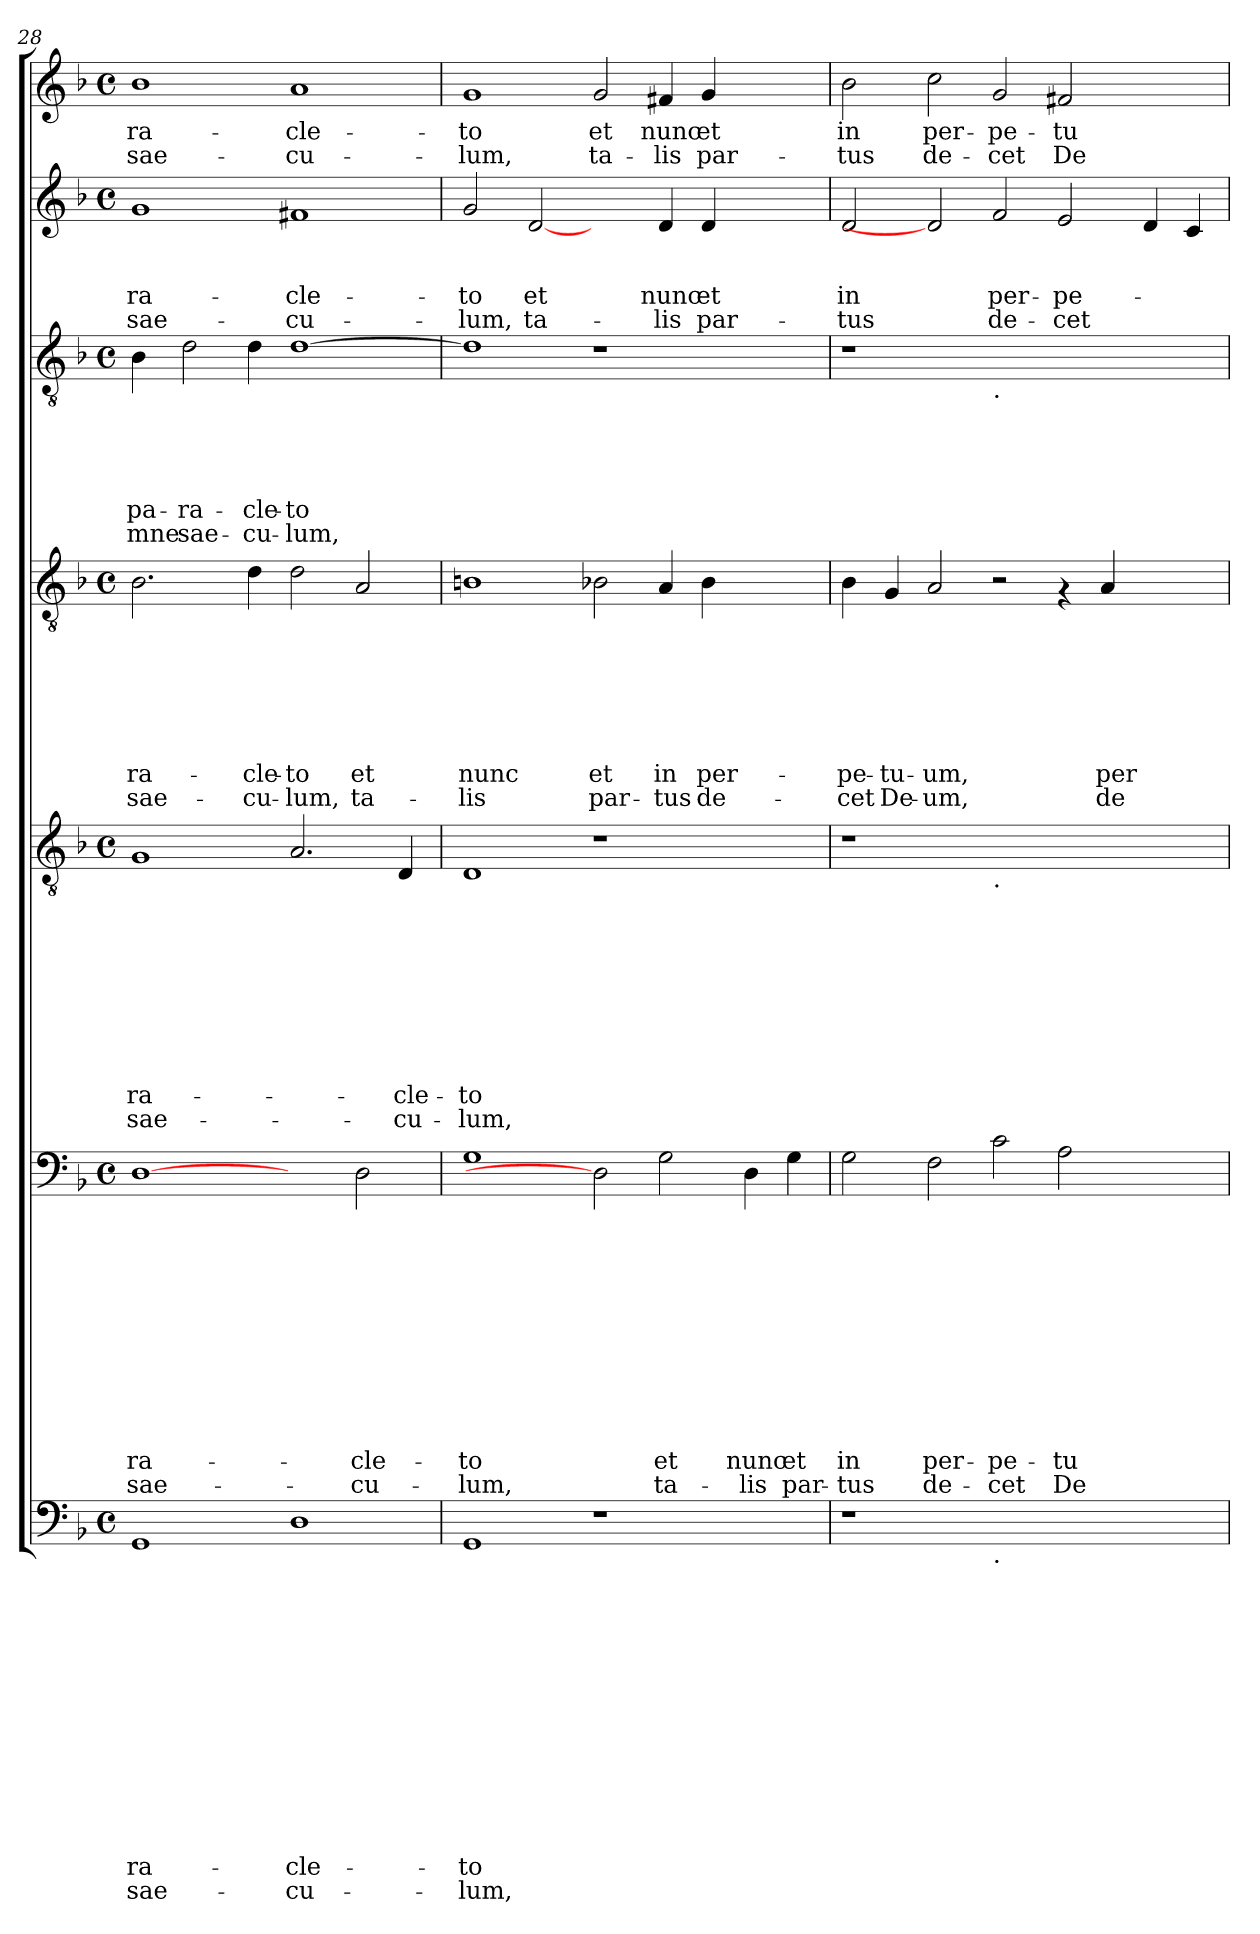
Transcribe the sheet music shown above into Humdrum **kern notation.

**kern	**text	**text	**text	**text	**text	**text	**text	**text	**text	**text	**text	**text	**text	**text	**kern	**text	**text	**text	**text	**text	**text	**text	**text	**text	**text	**text	**text	**kern	**text	**text	**text	**text	**text	**text	**text	**text	**text	**text	**kern	**text	**text	**text	**text	**text	**text	**text	**text	**kern	**text	**text	**text	**text	**text	**text	**kern	**text	**text	**text	**text	**kern	**text	**text
*part7	*part7	*part7	*part7	*part7	*part7	*part7	*part7	*part7	*part7	*part7	*part7	*part7	*part7	*part7	*part6	*part6	*part6	*part6	*part6	*part6	*part6	*part6	*part6	*part6	*part6	*part6	*part6	*part5	*part5	*part5	*part5	*part5	*part5	*part5	*part5	*part5	*part5	*part5	*part4	*part4	*part4	*part4	*part4	*part4	*part4	*part4	*part4	*part3	*part3	*part3	*part3	*part3	*part3	*part3	*part2	*part2	*part2	*part2	*part2	*part1	*part1	*part1
*staff7	*staff7	*staff7	*staff7	*staff7	*staff7	*staff7	*staff7	*staff7	*staff7	*staff7	*staff7	*staff7	*staff7	*staff7	*staff6	*staff6	*staff6	*staff6	*staff6	*staff6	*staff6	*staff6	*staff6	*staff6	*staff6	*staff6	*staff6	*staff5	*staff5	*staff5	*staff5	*staff5	*staff5	*staff5	*staff5	*staff5	*staff5	*staff5	*staff4	*staff4	*staff4	*staff4	*staff4	*staff4	*staff4	*staff4	*staff4	*staff3	*staff3	*staff3	*staff3	*staff3	*staff3	*staff3	*staff2	*staff2	*staff2	*staff2	*staff2	*staff1	*staff1	*staff1
*clefF4	*	*	*	*	*	*	*	*	*	*	*	*	*	*	*clefF4	*	*	*	*	*	*	*	*	*	*	*	*	*clefGv2	*	*	*	*	*	*	*	*	*	*	*clefGv2	*	*	*	*	*	*	*	*	*clefGv2	*	*	*	*	*	*	*clefG2	*	*	*	*	*clefG2	*	*
*k[b-]	*	*	*	*	*	*	*	*	*	*	*	*	*	*	*k[b-]	*	*	*	*	*	*	*	*	*	*	*	*	*k[b-]	*	*	*	*	*	*	*	*	*	*	*k[b-]	*	*	*	*	*	*	*	*	*k[b-]	*	*	*	*	*	*	*k[b-]	*	*	*	*	*k[b-]	*	*
*F:	*	*	*	*	*	*	*	*	*	*	*	*	*	*	*F:	*	*	*	*	*	*	*	*	*	*	*	*	*F:	*	*	*	*	*	*	*	*	*	*	*F:	*	*	*	*	*	*	*	*	*F:	*	*	*	*	*	*	*F:	*	*	*	*	*F:	*	*
*M4/4	*	*	*	*	*	*	*	*	*	*	*	*	*	*	*M4/4	*	*	*	*	*	*	*	*	*	*	*	*	*M4/4	*	*	*	*	*	*	*	*	*	*	*M4/4	*	*	*	*	*	*	*	*	*M4/4	*	*	*	*	*	*	*M4/4	*	*	*	*	*M4/4	*	*
*met(c)	*	*	*	*	*	*	*	*	*	*	*	*	*	*	*met(c)	*	*	*	*	*	*	*	*	*	*	*	*	*met(c)	*	*	*	*	*	*	*	*	*	*	*met(c)	*	*	*	*	*	*	*	*	*met(c)	*	*	*	*	*	*	*met(c)	*	*	*	*	*met(c)	*	*
=28	=28	=28	=28	=28	=28	=28	=28	=28	=28	=28	=28	=28	=28	=28	=28	=28	=28	=28	=28	=28	=28	=28	=28	=28	=28	=28	=28	=28	=28	=28	=28	=28	=28	=28	=28	=28	=28	=28	=28	=28	=28	=28	=28	=28	=28	=28	=28	=28	=28	=28	=28	=28	=28	=28	=28	=28	=28	=28	=28	=28	=28	=28
!	!	!	!	!	!	!	!	!	!	!	!	!	!LO:LY:b	!LO:LY:b	!	!	!	!	!	!	!	!	!	!	!	!LO:LY:b	!LO:LY:b	!	!	!	!	!	!	!	!	!	!LO:LY:b	!LO:LY:b	!	!	!	!	!	!	!	!LO:LY:b	!LO:LY:b	!	!	!	!	!	!LO:LY:b	!LO:LY:b	!	!	!	!LO:LY:b	!LO:LY:b	!	!LO:LY:b	!LO:LY:b
1GG	.	.	.	.	.	.	.	.	.	.	.	.	-ra-	sae-	[1D	.	.	.	.	.	.	.	.	.	.	-ra-	sae-	1G	.	.	.	.	.	.	.	.	-ra-	sae-	2.B-\	.	.	.	.	.	.	-ra-	sae-	4B-\	.	.	.	.	pa-	-mne	1g	.	.	-ra-	sae-	1b-	-ra-	sae-
!	!	!	!	!	!	!	!	!	!	!	!	!	!	!	!	!	!	!	!	!	!	!	!	!	!	!	!	!	!	!	!	!	!	!	!	!	!	!	!	!	!	!	!	!	!	!	!	!	!	!	!	!	!LO:LY:b	!LO:LY:b	!	!	!	!	!	!	!	!
.	.	.	.	.	.	.	.	.	.	.	.	.	.	.	.	.	.	.	.	.	.	.	.	.	.	.	.	.	.	.	.	.	.	.	.	.	.	.	.	.	.	.	.	.	.	.	.	2d\	.	.	.	.	-ra-	sae-	.	.	.	.	.	.	.	.
!	!	!	!	!	!	!	!	!	!	!	!	!	!	!	!	!	!	!	!	!	!	!	!	!	!	!	!	!	!	!	!	!	!	!	!	!	!	!	!	!	!	!	!	!	!	!LO:LY:b	!LO:LY:b	!	!	!	!	!	!LO:LY:b	!LO:LY:b	!	!	!	!	!	!	!	!
.	.	.	.	.	.	.	.	.	.	.	.	.	.	.	.	.	.	.	.	.	.	.	.	.	.	.	.	.	.	.	.	.	.	.	.	.	.	.	4d\	.	.	.	.	.	.	-cle-	-cu-	4d\	.	.	.	.	-cle-	-cu-	.	.	.	.	.	.	.	.
!	!	!	!	!	!	!	!	!	!	!	!	!	!LO:LY:b	!LO:LY:b	!	!	!	!	!	!	!	!	!	!	!	!	!	!	!	!	!	!	!	!	!	!	!	!	!	!	!	!	!	!	!	!LO:LY:b	!LO:LY:b	!	!	!	!	!	!LO:LY:b	!LO:LY:b	!	!	!	!LO:LY:b	!LO:LY:b	!	!LO:LY:b	!LO:LY:b
1D	.	.	.	.	.	.	.	.	.	.	.	.	-cle-	-cu-	2ryy	.	.	.	.	.	.	.	.	.	.	.	.	2.A/	.	.	.	.	.	.	.	.	.	.	2d\	.	.	.	.	.	.	-to	-lum,	[>1d	.	.	.	.	-to	-lum,	1f#X	.	.	-cle-	-cu-	1a	-cle-	-cu-
!	!	!	!	!	!	!	!	!	!	!	!	!	!	!	!	!	!	!	!	!	!	!	!	!	!	!LO:LY:b	!LO:LY:b	!	!	!	!	!	!	!	!	!	!	!	!	!	!	!	!	!	!	!LO:LY:b	!LO:LY:b	!	!	!	!	!	!	!	!	!	!	!	!	!	!	!
.	.	.	.	.	.	.	.	.	.	.	.	.	.	.	2D\	.	.	.	.	.	.	.	.	.	.	-cle-	-cu-	.	.	.	.	.	.	.	.	.	.	.	2A/	.	.	.	.	.	.	et	ta-	.	.	.	.	.	.	.	.	.	.	.	.	.	.	.
!	!	!	!	!	!	!	!	!	!	!	!	!	!	!	!	!	!	!	!	!	!	!	!	!	!	!	!	!	!	!	!	!	!	!	!	!	!LO:LY:b	!LO:LY:b	!	!	!	!	!	!	!	!	!	!	!	!	!	!	!	!	!	!	!	!	!	!	!	!
.	.	.	.	.	.	.	.	.	.	.	.	.	.	.	.	.	.	.	.	.	.	.	.	.	.	.	.	4D/	.	.	.	.	.	.	.	.	-cle-	-cu-	.	.	.	.	.	.	.	.	.	.	.	.	.	.	.	.	.	.	.	.	.	.	.	.
!!LO:PB:g=z
=29	=29	=29	=29	=29	=29	=29	=29	=29	=29	=29	=29	=29	=29	=29	=29	=29	=29	=29	=29	=29	=29	=29	=29	=29	=29	=29	=29	=29	=29	=29	=29	=29	=29	=29	=29	=29	=29	=29	=29	=29	=29	=29	=29	=29	=29	=29	=29	=29	=29	=29	=29	=29	=29	=29	=29	=29	=29	=29	=29	=29	=29	=29
!	!	!	!	!	!	!	!	!	!	!	!	!	!LO:LY:b	!LO:LY:b	!	!	!	!	!	!	!	!	!	!	!	!LO:LY:b	!LO:LY:b	!	!	!	!	!	!	!	!	!	!LO:LY:b	!LO:LY:b	!	!	!	!	!	!	!	!LO:LY:b	!LO:LY:b	!	!	!	!	!	!	!	!	!	!	!LO:LY:b	!LO:LY:b	!	!LO:LY:b	!LO:LY:b
1GG	.	.	.	.	.	.	.	.	.	.	.	.	-to	-lum,	1G	.	.	.	.	.	.	.	.	.	.	-to	-lum,	1D	.	.	.	.	.	.	.	.	-to	-lum,	1Bn	.	.	.	.	.	.	nunc	-lis	1d]	.	.	.	.	.	.	2g/	.	.	-to	-lum,	1g	-to	-lum,
!	!	!	!	!	!	!	!	!	!	!	!	!	!	!	!	!	!	!	!	!	!	!	!	!	!	!	!	!	!	!	!	!	!	!	!	!	!	!	!	!	!	!	!	!	!	!	!	!	!	!	!	!	!	!	!	!	!	!LO:LY:b	!LO:LY:b	!	!	!
.	.	.	.	.	.	.	.	.	.	.	.	.	.	.	.	.	.	.	.	.	.	.	.	.	.	.	.	.	.	.	.	.	.	.	.	.	.	.	.	.	.	.	.	.	.	.	.	.	.	.	.	.	.	.	[2d	.	.	et	ta-	.	.	.
!	!	!	!	!	!	!	!	!	!	!	!	!	!	!	!	!	!	!	!	!	!	!	!	!	!	!	!	!	!	!	!	!	!	!	!	!	!	!	!	!	!	!	!	!	!	!LO:LY:b	!LO:LY:b	!	!	!	!	!	!	!	!	!	!	!	!	!	!LO:LY:b	!LO:LY:b
1r	.	.	.	.	.	.	.	.	.	.	.	.	.	.	2D]	.	.	.	.	.	.	.	.	.	.	.	.	1r	.	.	.	.	.	.	.	.	.	.	2B-X\	.	.	.	.	.	.	et	par-	1r	.	.	.	.	.	.	2ryy	.	.	.	.	2g/	et	ta-
!	!	!	!	!	!	!	!	!	!	!	!	!	!	!	!	!	!	!	!	!	!	!	!	!	!	!LO:LY:b	!LO:LY:b	!	!	!	!	!	!	!	!	!	!	!	!	!	!	!	!	!	!	!LO:LY:b	!LO:LY:b	!	!	!	!	!	!	!	!	!	!	!LO:LY:b	!LO:LY:b	!	!LO:LY:b	!LO:LY:b
.	.	.	.	.	.	.	.	.	.	.	.	.	.	.	2G\	.	.	.	.	.	.	.	.	.	.	et	ta-	.	.	.	.	.	.	.	.	.	.	.	4A/	.	.	.	.	.	.	in	-tus	.	.	.	.	.	.	.	4d/	.	.	nunc	-lis	4f#X/	nunc	-lis
!	!	!	!	!	!	!	!	!	!	!	!	!	!	!	!	!	!	!	!	!	!	!	!	!	!	!	!	!	!	!	!	!	!	!	!	!	!	!	!	!	!	!	!	!	!	!LO:LY:b	!LO:LY:b	!	!	!	!	!	!	!	!	!	!	!LO:LY:b	!LO:LY:b	!	!LO:LY:b	!LO:LY:b
.	.	.	.	.	.	.	.	.	.	.	.	.	.	.	.	.	.	.	.	.	.	.	.	.	.	.	.	.	.	.	.	.	.	.	.	.	.	.	4B-\	.	.	.	.	.	.	per-	de-	.	.	.	.	.	.	.	4d/	.	.	et	par-	4g/	et	par-
!	!	!	!	!	!	!	!	!	!	!	!	!	!	!	!	!	!	!	!	!	!	!	!	!	!	!LO:LY:b	!LO:LY:b	!	!	!	!	!	!	!	!	!	!	!	!	!	!	!	!	!	!	!	!	!	!	!	!	!	!	!	!	!	!	!	!	!	!	!
2ryy	.	.	.	.	.	.	.	.	.	.	.	.	.	.	4D\	.	.	.	.	.	.	.	.	.	.	nunc	-lis	2ryy	.	.	.	.	.	.	.	.	.	.	2ryy	.	.	.	.	.	.	.	.	2ryy	.	.	.	.	.	.	2ryy	.	.	.	.	2ryy	.	.
!	!	!	!	!	!	!	!	!	!	!	!	!	!	!	!	!	!	!	!	!	!	!	!	!	!	!LO:LY:b	!LO:LY:b	!	!	!	!	!	!	!	!	!	!	!	!	!	!	!	!	!	!	!	!	!	!	!	!	!	!	!	!	!	!	!	!	!	!	!
.	.	.	.	.	.	.	.	.	.	.	.	.	.	.	4G\	.	.	.	.	.	.	.	.	.	.	et	par-	.	.	.	.	.	.	.	.	.	.	.	.	.	.	.	.	.	.	.	.	.	.	.	.	.	.	.	.	.	.	.	.	.	.	.
=30	=30	=30	=30	=30	=30	=30	=30	=30	=30	=30	=30	=30	=30	=30	=30	=30	=30	=30	=30	=30	=30	=30	=30	=30	=30	=30	=30	=30	=30	=30	=30	=30	=30	=30	=30	=30	=30	=30	=30	=30	=30	=30	=30	=30	=30	=30	=30	=30	=30	=30	=30	=30	=30	=30	=30	=30	=30	=30	=30	=30	=30	=30
!	!	!	!	!	!	!	!	!	!	!	!	!	!	!	!	!	!	!	!	!	!	!	!	!	!	!LO:LY:b	!LO:LY:b	!	!	!	!	!	!	!	!	!	!	!	!	!	!	!	!	!	!	!LO:LY:b	!LO:LY:b	!	!	!	!	!	!	!	!	!	!	!LO:LY:b	!LO:LY:b	!	!LO:LY:b	!LO:LY:b
1r	.	.	.	.	.	.	.	.	.	.	.	.	.	.	2G\	.	.	.	.	.	.	.	.	.	.	in	-tus	1r	.	.	.	.	.	.	.	.	.	.	4B-\	.	.	.	.	.	.	-pe-	-cet	1r	.	.	.	.	.	.	2d/	.	.	in	-tus	2b-\	in	-tus
!	!	!	!	!	!	!	!	!	!	!	!	!	!	!	!	!	!	!	!	!	!	!	!	!	!	!	!	!	!	!	!	!	!	!	!	!	!	!	!	!	!	!	!	!	!	!LO:LY:b	!LO:LY:b	!	!	!	!	!	!	!	!	!	!	!	!	!	!	!
.	.	.	.	.	.	.	.	.	.	.	.	.	.	.	.	.	.	.	.	.	.	.	.	.	.	.	.	.	.	.	.	.	.	.	.	.	.	.	4G/	.	.	.	.	.	.	-tu-	De-	.	.	.	.	.	.	.	.	.	.	.	.	.	.	.
!	!	!	!	!	!	!	!	!	!	!	!	!	!	!	!	!	!	!	!	!	!	!	!	!	!	!LO:LY:b	!LO:LY:b	!	!	!	!	!	!	!	!	!	!	!	!	!	!	!	!	!	!	!LO:LY:b	!LO:LY:b	!	!	!	!	!	!	!	!	!	!	!	!	!	!LO:LY:b	!LO:LY:b
.	.	.	.	.	.	.	.	.	.	.	.	.	.	.	2F\	.	.	.	.	.	.	.	.	.	.	per-	de-	.	.	.	.	.	.	.	.	.	.	.	2A/	.	.	.	.	.	.	-um,	-um,	.	.	.	.	.	.	.	2d]	.	.	.	.	2cc\	per-	de-
!	!	!	!	!	!	!	!	!	!	!	!	!	!	!	!	!	!	!	!	!	!	!	!	!	!	!	!	!	!	!	!	!	!	!	!	!	!	!	!	!	!	!	!	!	!	!	!	!LO:TX:b:t=.	!	!	!	!	!	!	!	!	!	!	!	!	!	!
!	!	!	!	!	!	!	!	!	!	!	!	!	!	!	!	!	!	!	!	!	!	!	!	!	!	!	!	!LO:TX:b:t=.	!	!	!	!	!	!	!	!	!	!	!	!	!	!	!	!	!	!	!	!	!	!	!	!	!	!	!	!	!	!	!	!	!	!
!LO:TX:b:t=.	!	!	!	!	!	!	!	!	!	!	!	!	!	!	!	!	!	!	!	!	!	!	!	!	!	!	!	!	!	!	!	!	!	!	!	!	!	!	!	!	!	!	!	!	!	!	!	!	!	!	!	!	!	!	!	!	!	!	!	!	!	!
!	!	!	!	!	!	!	!	!	!	!	!	!	!	!	!	!	!	!	!	!	!	!	!	!	!	!LO:LY:b	!LO:LY:b	!	!	!	!	!	!	!	!	!	!	!	!	!	!	!	!	!	!	!	!	!	!	!	!	!	!	!	!	!	!	!LO:LY:b	!LO:LY:b	!	!LO:LY:b	!LO:LY:b
1.ryy	.	.	.	.	.	.	.	.	.	.	.	.	.	.	2c\	.	.	.	.	.	.	.	.	.	.	-pe-	-cet	1.ryy	.	.	.	.	.	.	.	.	.	.	2r	.	.	.	.	.	.	.	.	1.ryy	.	.	.	.	.	.	2f/	.	.	per-	de-	2g/	-pe-	-cet
!	!	!	!	!	!	!	!	!	!	!	!	!	!	!	!	!	!	!	!	!	!	!	!	!	!	!LO:LY:b	!LO:LY:b	!	!	!	!	!	!	!	!	!	!	!	!	!	!	!	!	!	!	!	!	!	!	!	!	!	!	!	!	!	!	!LO:LY:b	!LO:LY:b	!	!LO:LY:b	!LO:LY:b
.	.	.	.	.	.	.	.	.	.	.	.	.	.	.	2A\	.	.	.	.	.	.	.	.	.	.	-tu-	De-	.	.	.	.	.	.	.	.	.	.	.	4rF	.	.	.	.	.	.	.	.	.	.	.	.	.	.	.	2e/	.	.	-pe-	-cet	2f#X/	-tu-	De-
!	!	!	!	!	!	!	!	!	!	!	!	!	!	!	!	!	!	!	!	!	!	!	!	!	!	!	!	!	!	!	!	!	!	!	!	!	!	!	!	!	!	!	!	!	!	!LO:LY:b	!LO:LY:b	!	!	!	!	!	!	!	!	!	!	!	!	!	!	!
.	.	.	.	.	.	.	.	.	.	.	.	.	.	.	.	.	.	.	.	.	.	.	.	.	.	.	.	.	.	.	.	.	.	.	.	.	.	.	4A/	.	.	.	.	.	.	per-	de-	.	.	.	.	.	.	.	.	.	.	.	.	.	.	.
.	.	.	.	.	.	.	.	.	.	.	.	.	.	.	2ryy	.	.	.	.	.	.	.	.	.	.	.	.	.	.	.	.	.	.	.	.	.	.	.	2ryy	.	.	.	.	.	.	.	.	.	.	.	.	.	.	.	4d/	.	.	.	.	2ryy	.	.
.	.	.	.	.	.	.	.	.	.	.	.	.	.	.	.	.	.	.	.	.	.	.	.	.	.	.	.	.	.	.	.	.	.	.	.	.	.	.	.	.	.	.	.	.	.	.	.	.	.	.	.	.	.	.	4c/	.	.	.	.	.	.	.
=	=	=	=	=	=	=	=	=	=	=	=	=	=	=	=	=	=	=	=	=	=	=	=	=	=	=	=	=	=	=	=	=	=	=	=	=	=	=	=	=	=	=	=	=	=	=	=	=	=	=	=	=	=	=	=	=	=	=	=	=	=	=
*-	*-	*-	*-	*-	*-	*-	*-	*-	*-	*-	*-	*-	*-	*-	*-	*-	*-	*-	*-	*-	*-	*-	*-	*-	*-	*-	*-	*-	*-	*-	*-	*-	*-	*-	*-	*-	*-	*-	*-	*-	*-	*-	*-	*-	*-	*-	*-	*-	*-	*-	*-	*-	*-	*-	*-	*-	*-	*-	*-	*-	*-	*-
